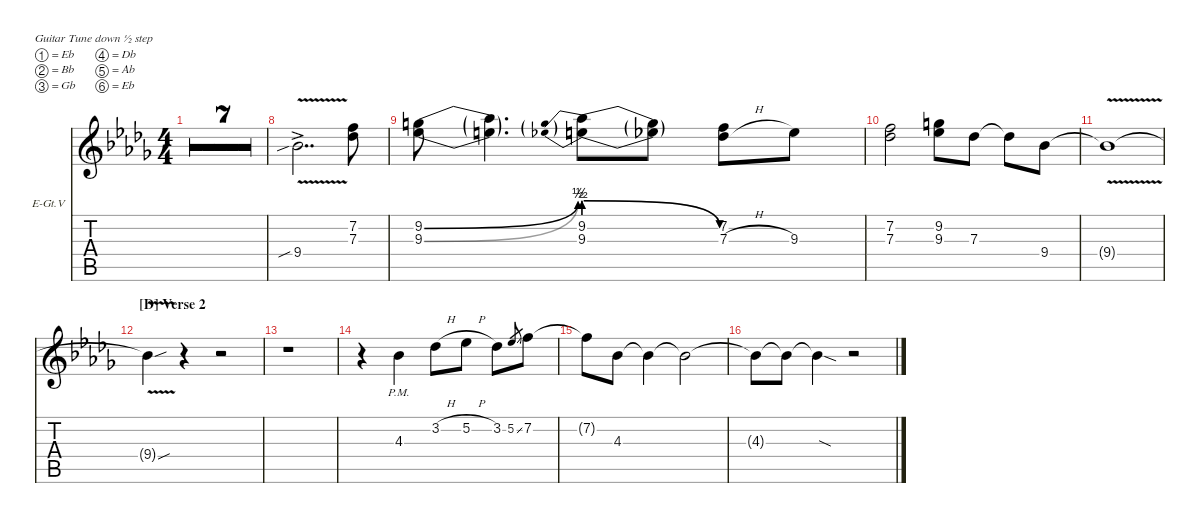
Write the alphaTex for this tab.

\hideDynamics
\bracketExtendMode nobrackets
\firstSystemTrackNameOrientation horizontal
\otherSystemsTrackNameOrientation horizontal
\track ("E.Guitar V (Lead)" "E-Gt.V") {multiBarRest instrument overdrivenguitar}
\staff {score tabs}
\tuning (Eb4 Bb3 Gb3 Db3 Ab2 Eb2)
\ts (4 4)
\tempo 116
\clef g2
\ks db
r.1{dy mp} |
r.1 |
r.1 |
r.1 |
r.1 |
r.1 |
r.1 |
9.4{v sib ac}.2{dd dy f} (7.3 7.2).8 |
(9.2{be (bend 0 0 15 2)} 9.3{be (bend 0 0 15 2)}).8 (9.3{t} 9.2{t}).4{d} (9.2{be (prebendrelease 0 2 15 0)} 9.3{be (prebendrelease 0 2 15 0)}).8 (9.3{t} 9.2{t}).8 (7.3{h} 7.2).8 9.3.8 |
(7.3 7.2).2 (9.3 9.2).8 7.3.8 7.3{t}.8 9.4.8 |
9.4{v t}.1 |
\section ("D" "Verse 2")
9.4{sou t}.4 r.4 r.2 |
r.1 |
r.4 4.3{pm}.4{dy mp} 3.2{h}.8 5.2{h}.8 3.2.8 5.2{ss}.8{gr} 7.2.8 |
7.2{t}.8 4.3.8 4.3{t}.4 4.3{t}.2 |
4.3{t}.8 4.3{t}.8 4.3{sod t}.4 r.2
